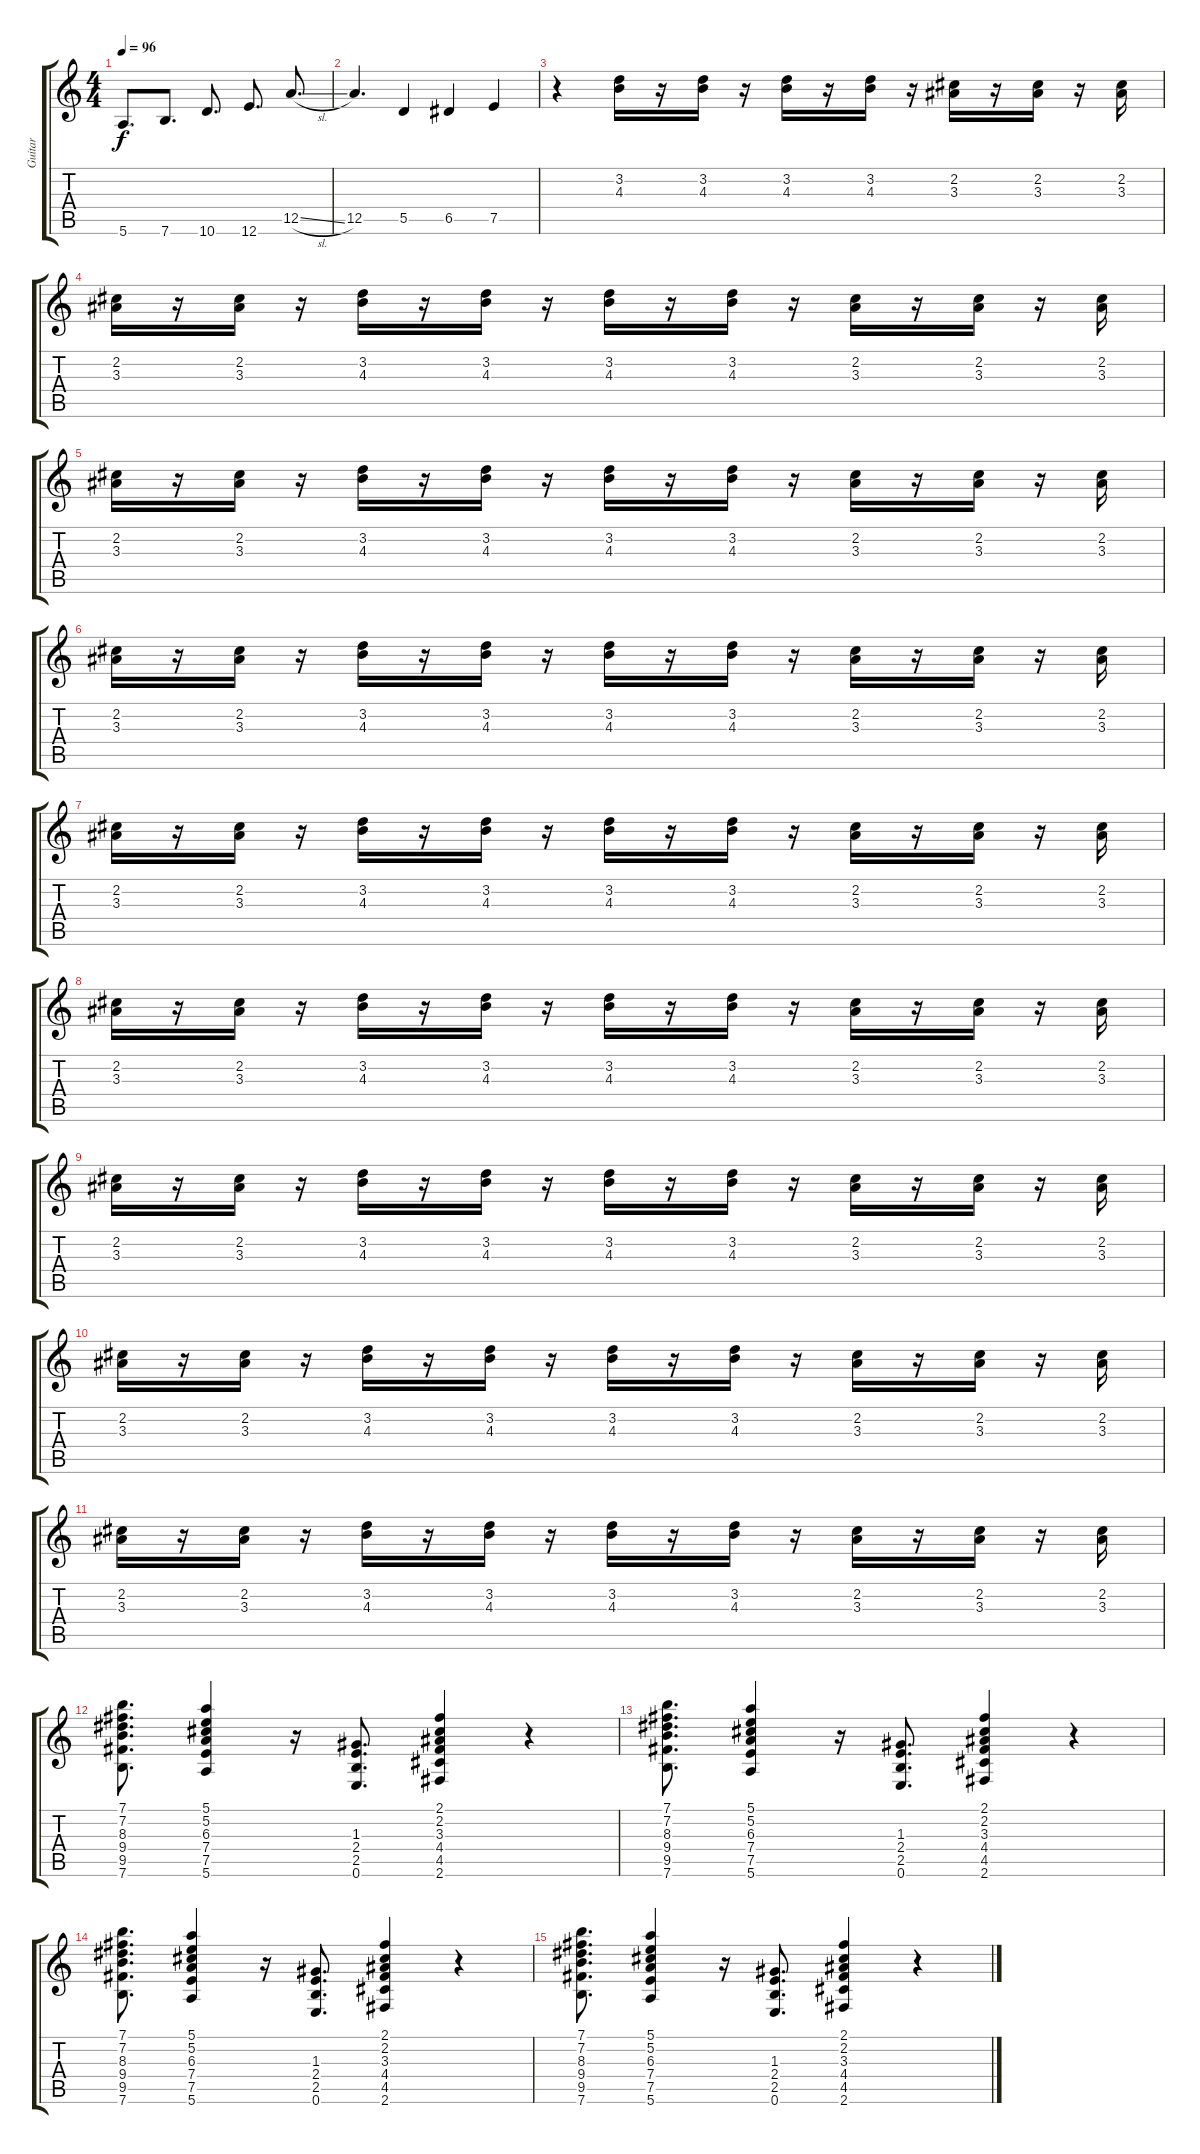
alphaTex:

\track ("Guitar" "Guitar") {instrument electricguitarclean}
\staff {score tabs}
\tuning (E4 B3 G3 D3 A2 E2) {hide}
\ts (4 4)
\tempo 96
\clef g2
\ks c
5.6.8{d dy f} 7.6.8{d} 10.6.8{d} 12.6.8{d} 12.5{sl}.8{d} |
12.5.4{d} 5.5.4 6.5.4 7.5.4 |
r.4 (3.2 4.3).16 r.16 (3.2 4.3).16 r.16 (3.2 4.3).16 r.16 (3.2 4.3).16 r.16 (2.2 3.3).16 r.16 (2.2 3.3).16 r.16 (2.2 3.3).16 |
(2.2 3.3).16 r.16 (2.2 3.3).16 r.16 (3.2 4.3).16 r.16 (3.2 4.3).16 r.16 (3.2 4.3).16 r.16 (3.2 4.3).16 r.16 (2.2 3.3).16 r.16 (2.2 3.3).16 r.16 (2.2 3.3).16 |
(2.2 3.3).16 r.16 (2.2 3.3).16 r.16 (3.2 4.3).16 r.16 (3.2 4.3).16 r.16 (3.2 4.3).16 r.16 (3.2 4.3).16 r.16 (2.2 3.3).16 r.16 (2.2 3.3).16 r.16 (2.2 3.3).16 |
(2.2 3.3).16 r.16 (2.2 3.3).16 r.16 (3.2 4.3).16 r.16 (3.2 4.3).16 r.16 (3.2 4.3).16 r.16 (3.2 4.3).16 r.16 (2.2 3.3).16 r.16 (2.2 3.3).16 r.16 (2.2 3.3).16 |
(2.2 3.3).16 r.16 (2.2 3.3).16 r.16 (3.2 4.3).16 r.16 (3.2 4.3).16 r.16 (3.2 4.3).16 r.16 (3.2 4.3).16 r.16 (2.2 3.3).16 r.16 (2.2 3.3).16 r.16 (2.2 3.3).16 |
(2.2 3.3).16 r.16 (2.2 3.3).16 r.16 (3.2 4.3).16 r.16 (3.2 4.3).16 r.16 (3.2 4.3).16 r.16 (3.2 4.3).16 r.16 (2.2 3.3).16 r.16 (2.2 3.3).16 r.16 (2.2 3.3).16 |
(2.2 3.3).16 r.16 (2.2 3.3).16 r.16 (3.2 4.3).16 r.16 (3.2 4.3).16 r.16 (3.2 4.3).16 r.16 (3.2 4.3).16 r.16 (2.2 3.3).16 r.16 (2.2 3.3).16 r.16 (2.2 3.3).16 |
(2.2 3.3).16 r.16 (2.2 3.3).16 r.16 (3.2 4.3).16 r.16 (3.2 4.3).16 r.16 (3.2 4.3).16 r.16 (3.2 4.3).16 r.16 (2.2 3.3).16 r.16 (2.2 3.3).16 r.16 (2.2 3.3).16 |
(2.2 3.3).16 r.16 (2.2 3.3).16 r.16 (3.2 4.3).16 r.16 (3.2 4.3).16 r.16 (3.2 4.3).16 r.16 (3.2 4.3).16 r.16 (2.2 3.3).16 r.16 (2.2 3.3).16 r.16 (2.2 3.3).16 |
(7.1 7.2 8.3 9.4 9.5 7.6).8{d} (5.1 5.2 6.3 7.4 7.5 5.6).4 r.16 (1.3 2.4 2.5 0.6).8{d} (2.1 2.2 3.3 4.4 4.5 2.6).4 r.4 |
(7.1 7.2 8.3 9.4 9.5 7.6).8{d} (5.1 5.2 6.3 7.4 7.5 5.6).4 r.16 (1.3 2.4 2.5 0.6).8{d} (2.1 2.2 3.3 4.4 4.5 2.6).4 r.4 |
(7.1 7.2 8.3 9.4 9.5 7.6).8{d} (5.1 5.2 6.3 7.4 7.5 5.6).4 r.16 (1.3 2.4 2.5 0.6).8{d} (2.1 2.2 3.3 4.4 4.5 2.6).4 r.4 |
(7.1 7.2 8.3 9.4 9.5 7.6).8{d} (5.1 5.2 6.3 7.4 7.5 5.6).4 r.16 (1.3 2.4 2.5 0.6).8{d} (2.1 2.2 3.3 4.4 4.5 2.6).4 r.4
